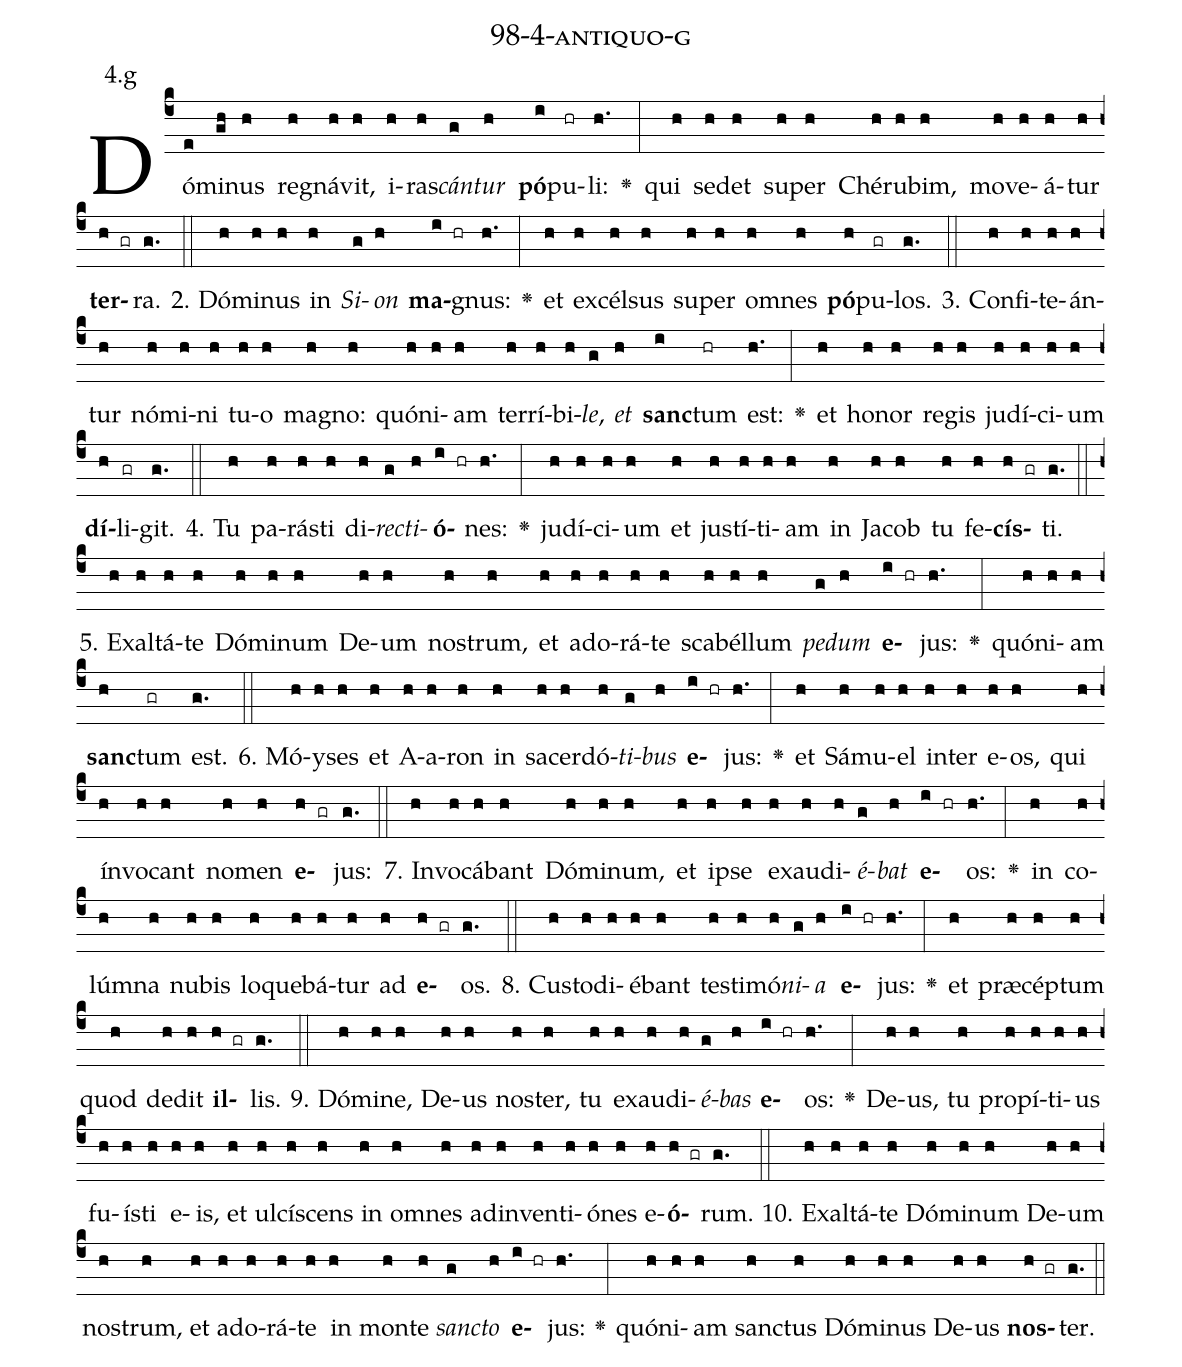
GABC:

name: 98-4-antiquo-g;
annotation: 4.g;
%%
(c4)Dó(e)mi(gh)nus(h) re(h)gná(h)vit,(h) i(h)ras(h)<i>cán</i>(g)<i>tur</i>(h) <b>pó</b>(i)pu(hr)li:(h.) <v>\greheightstar</v>(:) qui(h) se(h)det(h) su(h)per(h) Ché(h)ru(h)bim,(h) mo(h)ve(h)á(h)tur(h) <b>ter</b>(h gr)ra.(g.) (::)
2. Dó(h)mi(h)nus(h) in(h) <i>Si</i>(g)<i>on</i>(h) <b>ma</b>(i hr)gnus:(h.) <v>\greheightstar</v>(:) et(h) ex(h)cél(h)sus(h) su(h)per(h) om(h)nes(h) <b>pó</b>(h)pu(gr)los.(g.) (::)
3. Con(h)fi(h)te(h)án(h)tur(h) nó(h)mi(h)ni(h) tu(h)o(h) ma(h)gno:(h) quón(h)i(h)am(h) ter(h)rí(h)bi(h)<i>le</i>,(g) <i>et</i>(h) <b>sanc</b>(i)tum(hr) est:(h.) <v>\greheightstar</v>(:) et(h) ho(h)nor(h) re(h)gis(h) ju(h)dí(h)ci(h)um(h) <b>dí</b>(h)li(gr)git.(g.) (::)
4. Tu(h) pa(h)rás(h)ti(h) di(h)<i>rec</i>(g)<i>ti</i>(h)<b>ó</b>(i hr)nes:(h.) <v>\greheightstar</v>(:) ju(h)dí(h)ci(h)um(h) et(h) jus(h)tí(h)ti(h)am(h) in(h) Ja(h)cob(h) tu(h) fe(h)<b>cís</b>(h gr)ti.(g.) (::)
5. Ex(h)al(h)tá(h)te(h) Dó(h)mi(h)num(h) De(h)um(h) nos(h)trum,(h) et(h) ad(h)o(h)rá(h)te(h) sca(h)bél(h)lum(h) <i>pe</i>(g)<i>dum</i>(h) <b>e</b>(i hr)jus:(h.) <v>\greheightstar</v>(:) quón(h)i(h)am(h) <b>sanc</b>(h)tum(gr) est.(g.) (::)
6. Mó(h)y(h)ses(h) et(h) A(h)a(h)ron(h) in(h) sa(h)cer(h)dó(h)<i>ti</i>(g)<i>bus</i>(h) <b>e</b>(i hr)jus:(h.) <v>\greheightstar</v>(:) et(h) Sá(h)mu(h)el(h) in(h)ter(h) e(h)os,(h) qui(h) ín(h)vo(h)cant(h) no(h)men(h) <b>e</b>(h gr)jus:(g.) (::)
7. In(h)vo(h)cá(h)bant(h) Dó(h)mi(h)num,(h) et(h) ip(h)se(h) ex(h)au(h)di(h)<i>é</i>(g)<i>bat</i>(h) <b>e</b>(i hr)os:(h.) <v>\greheightstar</v>(:) in(h) co(h)lúm(h)na(h) nu(h)bis(h) lo(h)que(h)bá(h)tur(h) ad(h) <b>e</b>(h gr)os.(g.) (::)
8. Cus(h)to(h)di(h)é(h)bant(h) tes(h)ti(h)mó(h)<i>ni</i>(g)<i>a</i>(h) <b>e</b>(i hr)jus:(h.) <v>\greheightstar</v>(:) et(h) præ(h)cép(h)tum(h) quod(h) de(h)dit(h) <b>il</b>(h gr)lis.(g.) (::)
9. Dó(h)mi(h)ne,(h) De(h)us(h) nos(h)ter,(h) tu(h) ex(h)au(h)di(h)<i>é</i>(g)<i>bas</i>(h) <b>e</b>(i hr)os:(h.) <v>\greheightstar</v>(:) De(h)us,(h) tu(h) pro(h)pí(h)ti(h)us(h) fu(h)ís(h)ti(h) e(h)is,(h) et(h) ul(h)cí(h)scens(h) in(h) om(h)nes(h) ad(h)in(h)ven(h)ti(h)ó(h)nes(h) e(h)<b>ó</b>(h gr)rum.(g.) (::)
10. Ex(h)al(h)tá(h)te(h) Dó(h)mi(h)num(h) De(h)um(h) nos(h)trum,(h) et(h) ad(h)o(h)rá(h)te(h) in(h) mon(h)te(h) <i>sanc</i>(g)<i>to</i>(h) <b>e</b>(i hr)jus:(h.) <v>\greheightstar</v>(:) quón(h)i(h)am(h) sanc(h)tus(h) Dó(h)mi(h)nus(h) De(h)us(h) <b>nos</b>(h gr)ter.(g.) (::)
